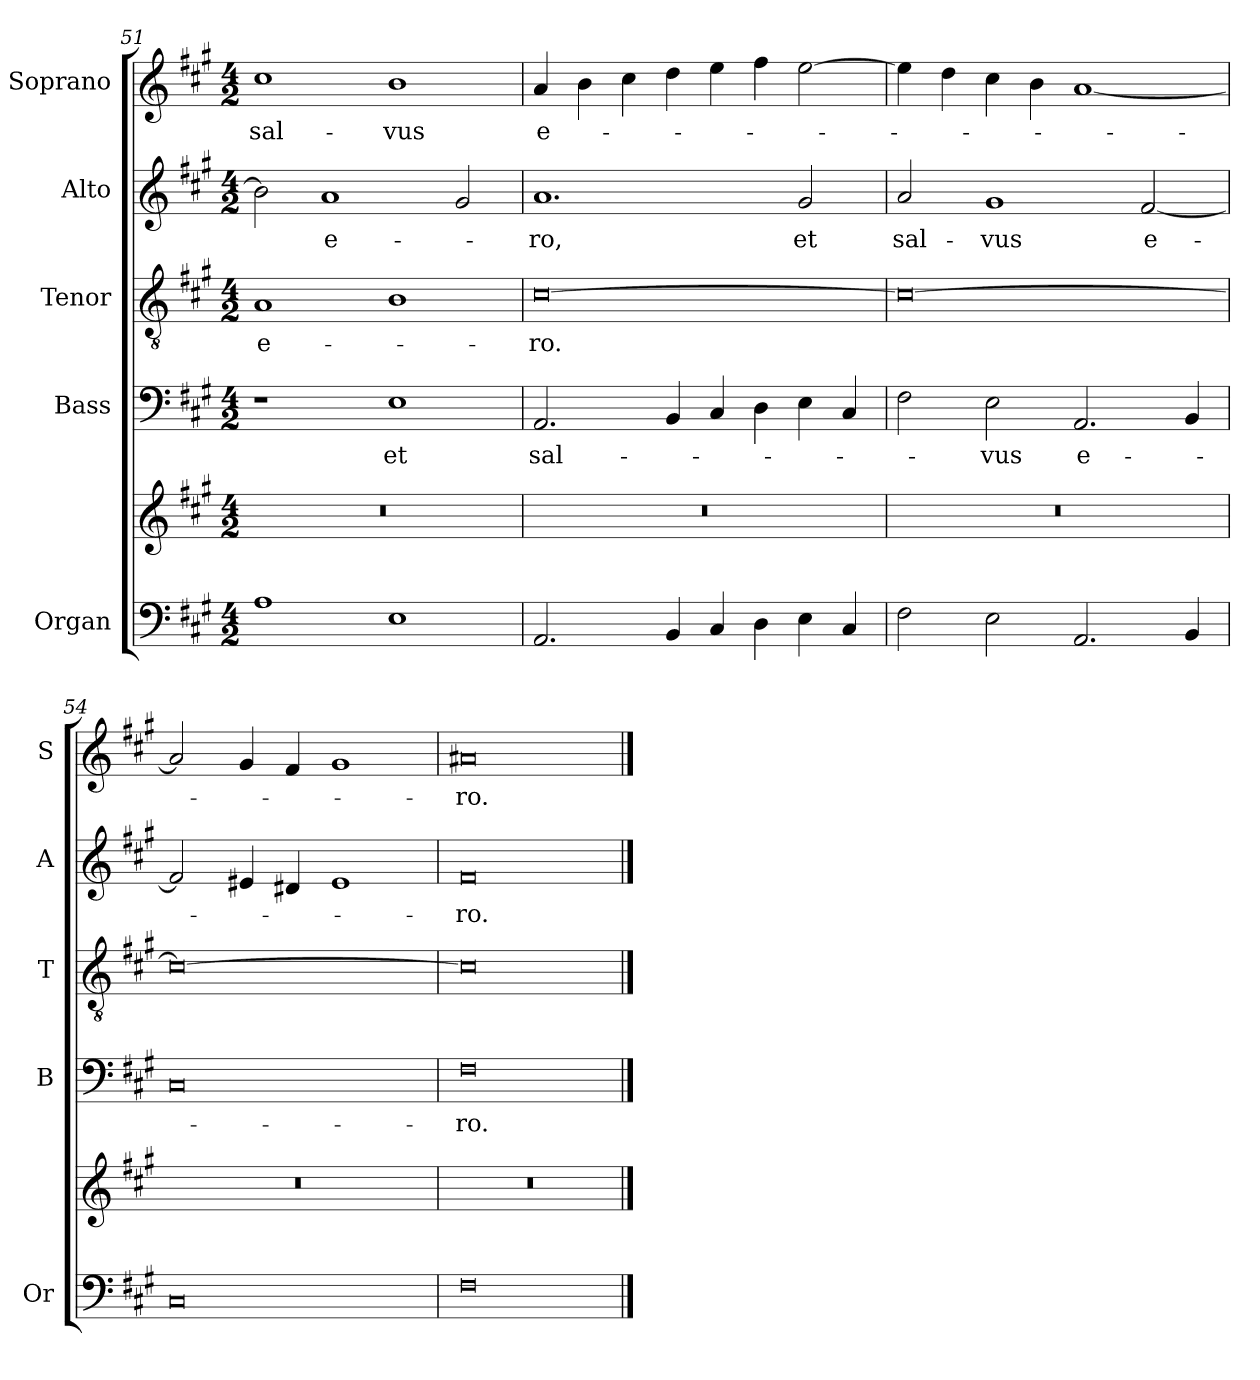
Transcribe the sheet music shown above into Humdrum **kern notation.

**kern	**kern	**kern	**text	**kern	**text	**kern	**text	**kern	**text
*part5	*part5	*part4	*part4	*part3	*part3	*part2	*part2	*part1	*part1
*staff6	*staff5	*staff4	*staff4	*staff3	*staff3	*staff2	*staff2	*staff1	*staff1
*I"Organ	*	*I"Bass	*	*I"Tenor	*	*I"Alto	*	*I"Soprano	*
*I'Or	*	*I'B	*	*I'T	*	*I'A	*	*I'S	*
*clefF4	*clefG2	*clefF4	*	*clefGv2	*	*clefG2	*	*clefG2	*
*k[f#c#g#]	*k[f#c#g#]	*k[f#c#g#]	*	*k[f#c#g#]	*	*k[f#c#g#]	*	*k[f#c#g#]	*
*A:	*A:	*A:	*	*A:	*	*A:	*	*A:	*
*M4/2	*M4/2	*M4/2	*	*M4/2	*	*M4/2	*	*M4/2	*
=51	=51	=51	=51	=51	=51	=51	=51	=51	=51
!	!	!	!	!	!LO:LY:b	!	!	!	!LO:LY:b
1A	0r	1r	.	1A	e-	2b\]	.	1cc#	sal-
!	!	!	!	!	!	!	!LO:LY:b	!	!
.	.	.	.	.	.	1a	e-	.	.
!	!	!	!LO:LY:b	!	!	!	!	!	!LO:LY:b
1E	.	1E	et	1B	.	.	.	1b	-vus
.	.	.	.	.	.	2g#/	.	.	.
=52	=52	=52	=52	=52	=52	=52	=52	=52	=52
!	!	!	!LO:LY:b	!	!LO:LY:b	!	!LO:LY:b	!	!LO:LY:b
2.AA/	0r	2.AA/	sal-	[0c#	-ro.	1.a	-ro,	4a/	e-
.	.	.	.	.	.	.	.	4b\	.
.	.	.	.	.	.	.	.	4cc#\	.
4BB/	.	4BB/	.	.	.	.	.	4dd\	.
4C#/	.	4C#/	.	.	.	.	.	4ee\	.
4D\	.	4D\	.	.	.	.	.	4ff#\	.
!	!	!	!	!	!	!	!LO:LY:b	!	!
4E\	.	4E\	.	.	.	2g#/	et	[2ee\	.
4C#/	.	4C#/	.	.	.	.	.	.	.
!!LO:LB:g=z
=53	=53	=53	=53	=53	=53	=53	=53	=53	=53
!	!	!	!	!	!	!	!LO:LY:b	!	!
2F#\	0r	2F#\	.	0c#_	.	2a/	sal-	4ee\]	.
.	.	.	.	.	.	.	.	4dd\	.
!	!	!	!LO:LY:b	!	!	!	!LO:LY:b	!	!
2E\	.	2E\	-vus	.	.	1g#	-vus	4cc#\	.
.	.	.	.	.	.	.	.	4b\	.
!	!	!	!LO:LY:b	!	!	!	!	!	!
2.AA/	.	2.AA/	e-	.	.	.	.	[1a	.
!	!	!	!	!	!	!	!LO:LY:b	!	!
.	.	.	.	.	.	[2f#/	e-	.	.
4BB/	.	4BB/	.	.	.	.	.	.	.
=54	=54	=54	=54	=54	=54	=54	=54	=54	=54
0C#	0r	0C#	.	0c#_	.	2f#/]	.	2a/]	.
.	.	.	.	.	.	4e#X/	.	4g#/	.
.	.	.	.	.	.	4d#X/	.	4f#/	.
.	.	.	.	.	.	1e#	.	1g#	.
=55	=55	=55	=55	=55	=55	=55	=55	=55	=55
!	!	!	!LO:LY:b	!	!	!	!LO:LY:b	!	!LO:LY:b
0F#	0r	0F#	-ro.	0c#]	.	0f#	-ro.	0a#X	-ro.
==	==	==	==	==	==	==	==	==	==
*-	*-	*-	*-	*-	*-	*-	*-	*-	*-
